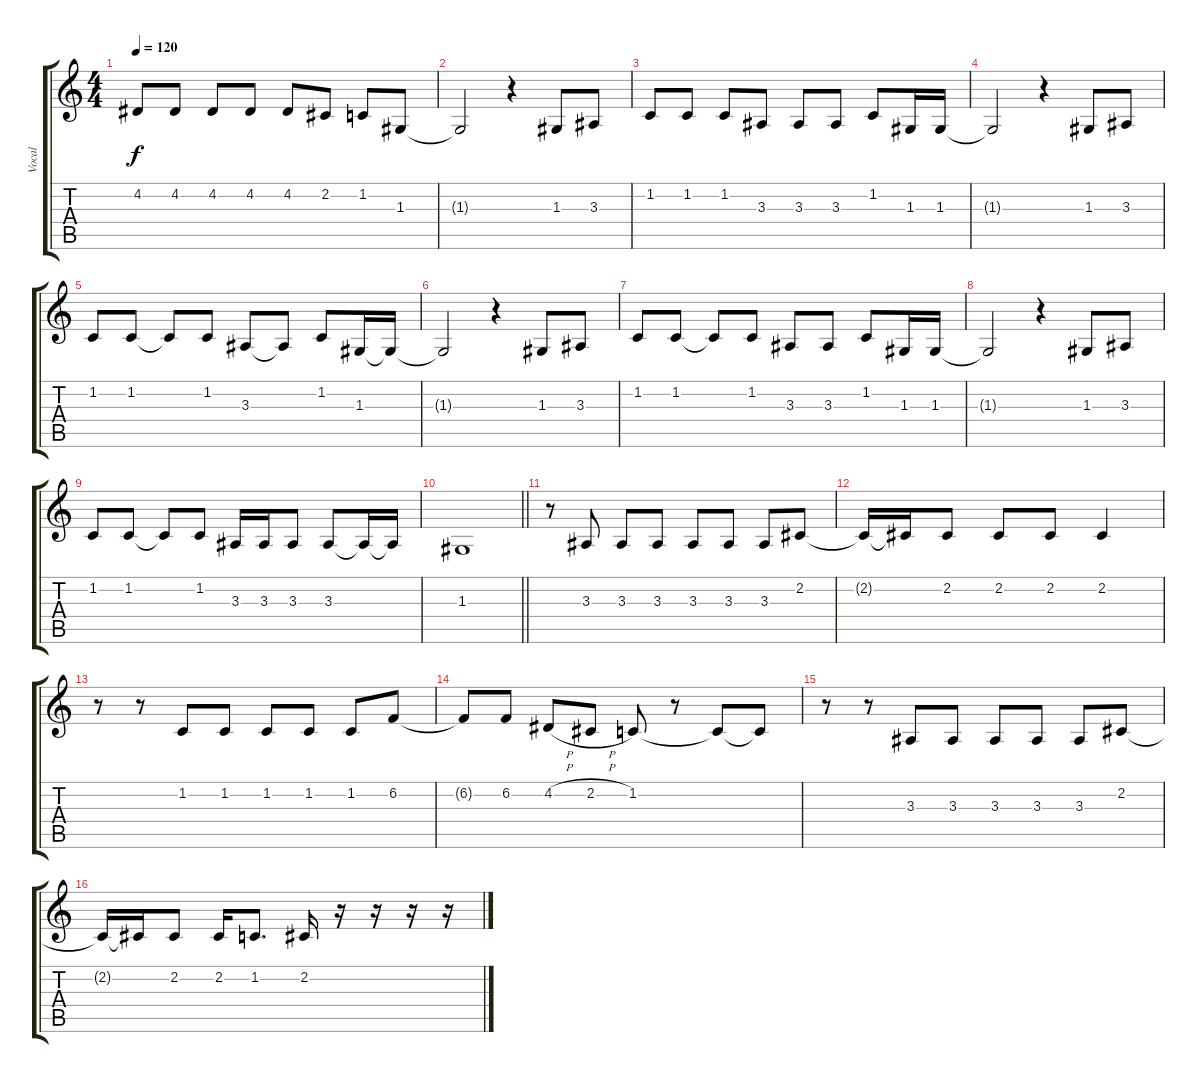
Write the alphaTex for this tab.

\track ("Vocal" "Vocal") {instrument lead2sawtooth}
\staff {score tabs}
\tuning (E4 B3 G3 D3 A2 E2) {hide}
\ts (4 4)
\tempo 120
\clef g2
\ks c
4.2.8{dy f} 4.2.8 4.2.8 4.2.8 4.2.8 2.2.8 1.2.8 1.3.8 |
1.3{t}.2 r.4 1.3.8 3.3.8 |
1.2.8 1.2.8 1.2.8 3.3.8 3.3.8 3.3.8 1.2.8 1.3.16 1.3.16 |
1.3{t}.2 r.4 1.3.8 3.3.8 |
1.2.8 1.2.8 1.2{t}.8 1.2.8 3.3.8 3.3{t}.8 1.2.8 1.3.16 1.3{t}.16 |
1.3{t}.2 r.4 1.3.8 3.3.8 |
1.2.8 1.2.8 1.2{t}.8 1.2.8 3.3.8 3.3.8 1.2.8 1.3.16 1.3.16 |
1.3{t}.2 r.4 1.3.8 3.3.8 |
1.2.8 1.2.8 1.2{t}.8 1.2.8 3.3.16 3.3.16 3.3.8 3.3.8 3.3{t}.16 3.3{t}.16 |
\barLineRight lightlight
1.3.1 |
r.8 3.3.8 3.3.8 3.3.8 3.3.8 3.3.8 3.3.8 2.2.8 |
2.2{t}.16 2.2{t}.16 2.2.8 2.2.8 2.2.8 2.2.4 |
r.8 r.8 1.2.8 1.2.8 1.2.8 1.2.8 1.2.8 6.2.8 |
6.2{t}.8 6.2.8 4.2{h}.8 2.2{h}.8 1.2.8 r.8 1.2{t}.8 1.2{t}.8 |
r.8 r.8 3.3.8 3.3.8 3.3.8 3.3.8 3.3.8 2.2.8 |
2.2{t}.16 2.2{t}.16 2.2.8 2.2.16 1.2.8{d} 2.2.16 r.16 r.16 r.16 r.16
